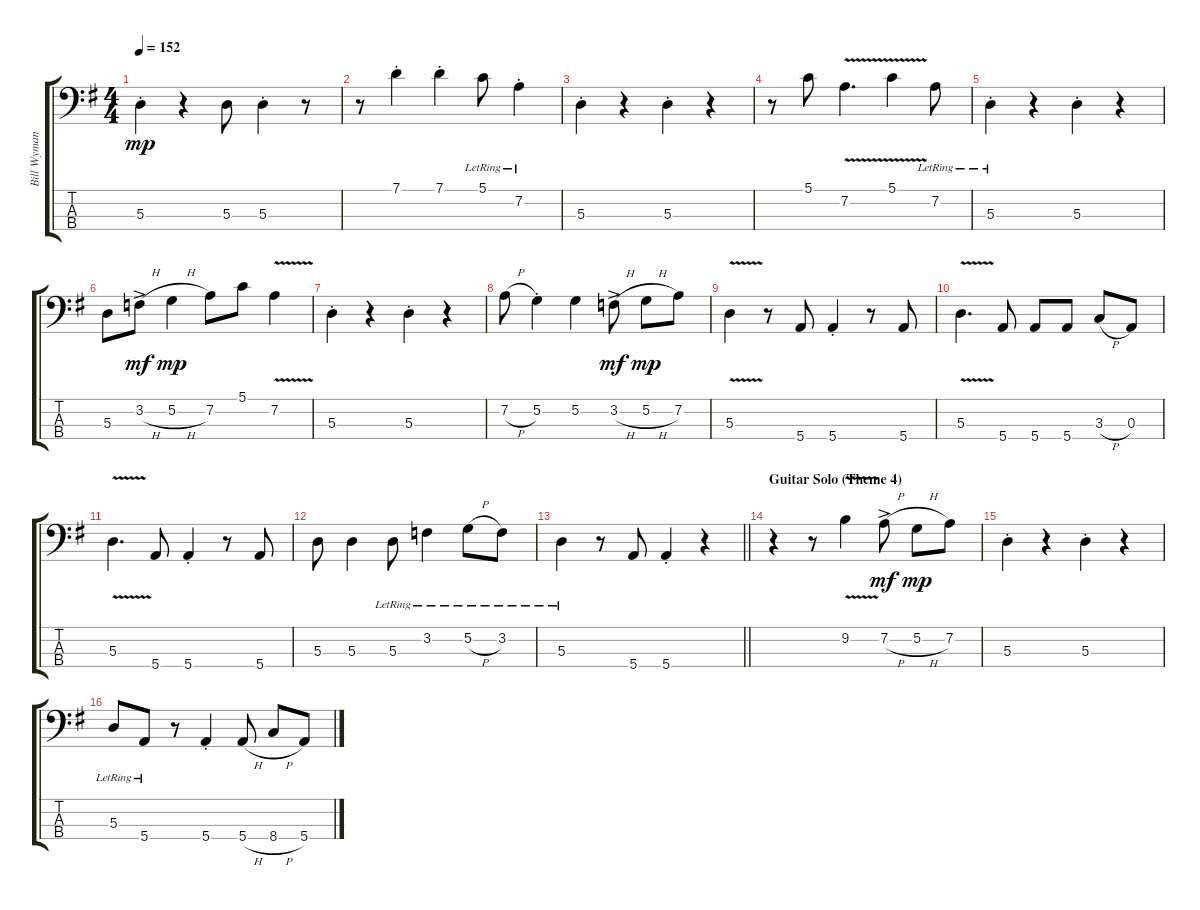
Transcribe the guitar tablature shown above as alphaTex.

\track ("Bill Wyman" "Bill Wyman") {instrument electricbassfinger}
\staff {score tabs}
\tuning (G2 D2 A1 E1) {hide}
\ts (4 4)
\tempo 152
\clef f4
\ks g
5.3{st}.4{dy mp} r.4 5.3.8 5.3{st}.4 r.8 |
r.8 7.1{st}.4 7.1{st}.4 5.1{lr}.8 7.2{st lr}.4 |
5.3{st}.4 r.4 5.3{st}.4 r.4 |
r.8 5.1.8 7.2{v}.4{d} 5.1{v}.4 7.2{lr}.8 |
5.3{st lr}.4 r.4 5.3{st}.4 r.4 |
5.3.8 3.2{h ac}.8{dy mf} 5.2{h}.4{dy mp} 7.2.8 5.1.8 7.2{v}.4 |
5.3{st}.4 r.4 5.3{st}.4 r.4 |
7.2{h}.8 5.2{st}.4 5.2.4 3.2{h ac}.8{dy mf} 5.2{h}.8{dy mp} 7.2.8 |
5.3{v}.4 r.8 5.4.8 5.4{st}.4 r.8 5.4.8 |
5.3{v}.4{d} 5.4.8 5.4.8 5.4.8 3.3{h}.8 0.3.8 |
5.3{v}.4{d} 5.4.8 5.4{st}.4 r.8 5.4.8 |
5.3.8 5.3.4 5.3{lr}.8 3.2{lr}.4 5.2{h lr}.8 3.2{lr}.8 |
\barLineRight lightlight
5.3{lr}.4 r.8 5.4.8 5.4{st}.4 r.4 |
\section ("" "Guitar Solo (Theme 4)")
r.4 r.8 9.2{v}.4 7.2{h ac}.8{dy mf} 5.2{h}.8{dy mp} 7.2.8 |
5.3{st}.4 r.4 5.3{st}.4 r.4 |
5.3{lr}.8 5.4{lr}.8 r.8 5.4{st}.4 5.4{h}.8 8.4{h}.8 5.4.8
